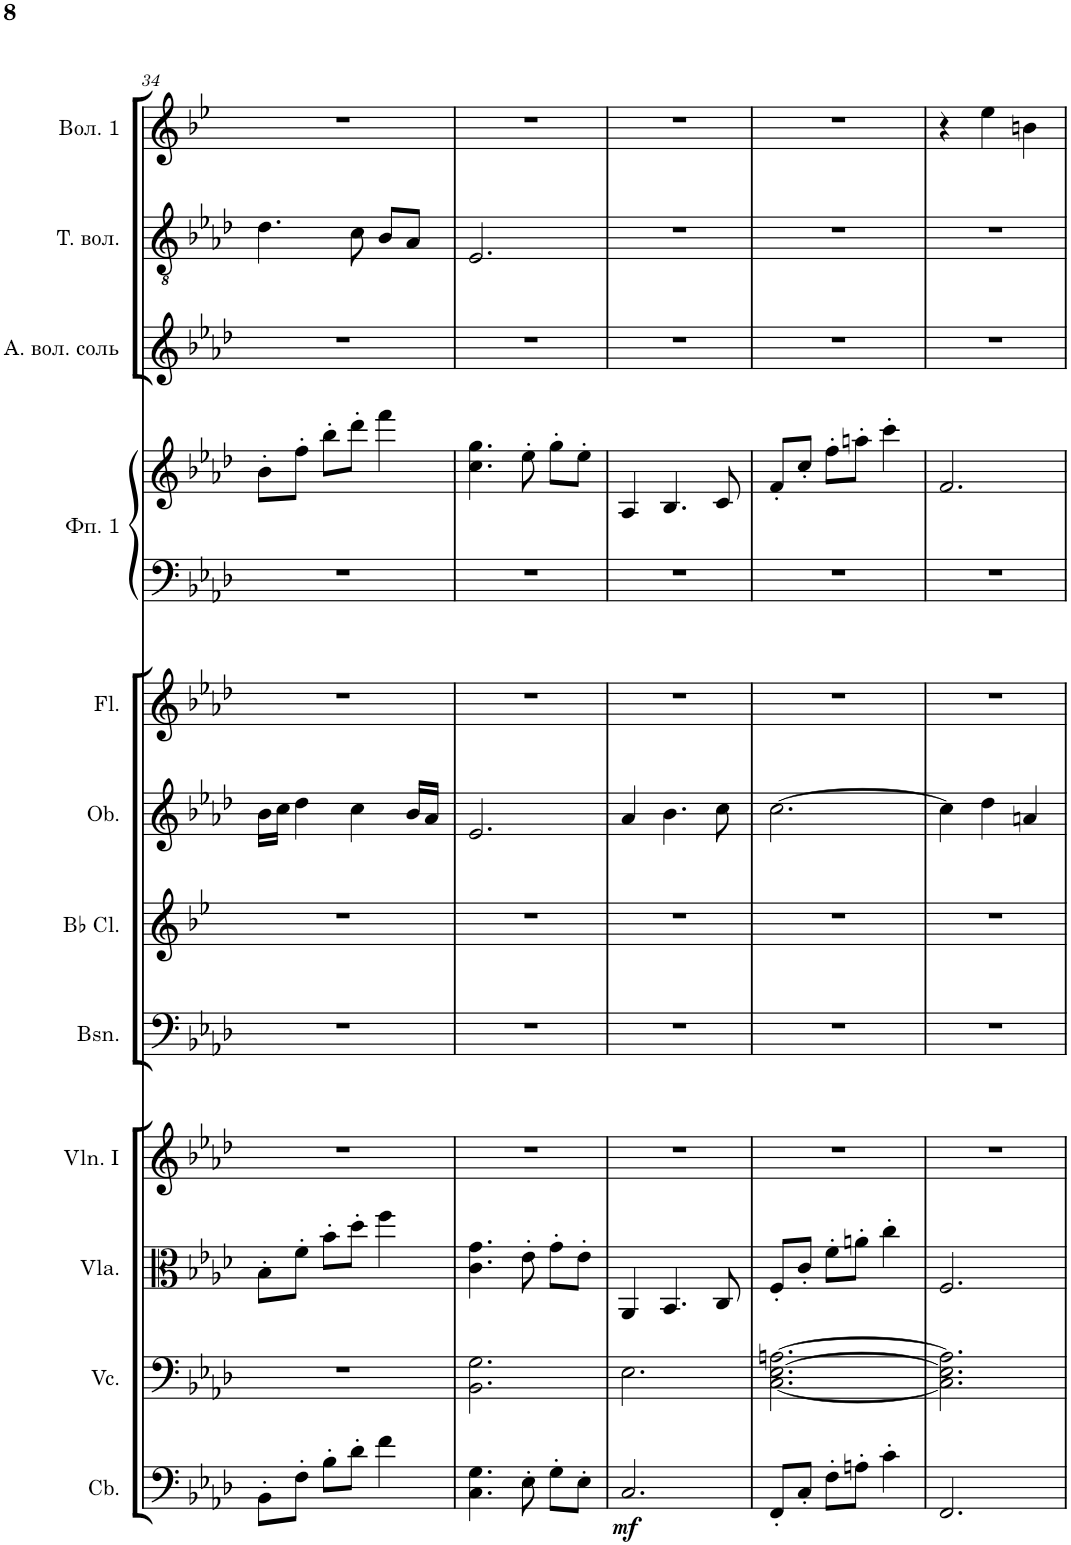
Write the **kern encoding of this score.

**kern	**dynam	**kern	**kern	**kern	**kern	**kern	**kern	**kern	**kern	**kern	**kern	**kern	**kern
*part12	*part12	*part11	*part10	*part9	*part8	*part7	*part6	*part5	*part4	*part4	*part3	*part2	*part1
*staff13	*staff13	*staff12	*staff11	*staff10	*staff9	*staff8	*staff7	*staff6	*staff5	*staff4	*staff3	*staff2	*staff1
*I"Contrabasses	*	*I"Violoncellos	*I"Violas	*I"Violins I	*I"Bassoons	*I"Clarinets in Bb	*I"Oboes	*I"Flutes	*I"Фортепиано 1	*	*I"Альтовая волынка соль	*I"Теноровая волынка	*I"Волынка 1
*I'Cb.	*	*I'Vc.	*I'Vla.	*I'Vln. I	*I'Bsn.	*	*I'Ob.	*I'Fl.	*	*	*	*	*
!!LO:PB:g=z
*clefF4	*	*clefF4	*clefC3	*clefG2	*clefF4	*clefG2	*clefG2	*clefG2	*clefF4	*clefG2	*clefG2	*clefGv2	*clefG2
*Trd7c12	*	*	*	*	*	*Trd1c2	*	*	*	*	*Trd12c21	*Trd12c21	*Trd1c2
*k[b-e-a-d-]	*	*k[b-e-a-d-]	*k[b-e-a-d-]	*k[b-e-a-d-]	*k[b-e-a-d-]	*k[b-e-]	*k[b-e-a-d-]	*k[b-e-a-d-]	*k[b-e-a-d-]	*k[b-e-a-d-]	*k[b-e-a-d-]	*k[b-e-a-d-]	*k[b-e-]
*M3/4	*	*M3/4	*M3/4	*M3/4	*M3/4	*M3/4	*M3/4	*M3/4	*M3/4	*M3/4	*M3/4	*M3/4	*M3/4
=34	=34	=34	=34	=34	=34	=34	=34	=34	=34	=34	=34	=34	=34
8BB-'\L	.	2.r	8B-'\L	2.r	2.r	2.r	16b-\LL	2.r	2.r	8b-'\L	2.r	4.d-\	2.r
.	.	.	.	.	.	.	16cc\JJ	.	.	.	.	.	.
8F'\J	.	.	8f'\J	.	.	.	4dd-\	.	.	8ff'\J	.	.	.
8B-'\L	.	.	8b-'\L	.	.	.	.	.	.	8bb-'\L	.	.	.
8d-'\J	.	.	8dd-'\J	.	.	.	4cc\	.	.	8ddd-'\J	.	8c\	.
4f\	.	.	4ff\	.	.	.	.	.	.	4fff\	.	8B-/L	.
.	.	.	.	.	.	.	16b-/LL	.	.	.	.	8A-/J	.
.	.	.	.	.	.	.	16a-/JJ	.	.	.	.	.	.
=35	=35	=35	=35	=35	=35	=35	=35	=35	=35	=35	=35	=35	=35
4.C\ 4.G\	.	2.BB-\ 2.G\	4.c\ 4.g\	2.r	2.r	2.r	2.e-/	2.r	2.r	4.cc\ 4.gg\	2.r	2.E-/	2.r
8E-'\	.	.	8e-'\	.	.	.	.	.	.	8ee-'\	.	.	.
8G'\L	.	.	8g'\L	.	.	.	.	.	.	8gg'\L	.	.	.
8E-'\J	.	.	8e-'\J	.	.	.	.	.	.	8ee-'\J	.	.	.
=36	=36	=36	=36	=36	=36	=36	=36	=36	=36	=36	=36	=36	=36
!	!LO:DY:b	!	!	!	!	!	!	!	!	!	!	!	!
2.C/	mf	2.E-\	4AA-/	2.r	2.r	2.r	4a-/	2.r	2.r	4A-/	2.r	2.r	2.r
.	.	.	4.BB-/	.	.	.	4.b-\	.	.	4.B-/	.	.	.
.	.	.	8C/	.	.	.	8cc\	.	.	8c/	.	.	.
=37	=37	=37	=37	=37	=37	=37	=37	=37	=37	=37	=37	=37	=37
8FF'/L	.	[2.C\ [2.E-\ [2.An\	8F'/L	2.r	2.r	2.r	[2.cc\	2.r	2.r	8f'/L	2.r	2.r	2.r
8C'/J	.	.	8c'/J	.	.	.	.	.	.	8cc'/J	.	.	.
8F'\L	.	.	8f'\L	.	.	.	.	.	.	8ff'\L	.	.	.
8An'\J	.	.	8an'\J	.	.	.	.	.	.	8aan'\J	.	.	.
4c'\	.	.	4cc'\	.	.	.	.	.	.	4ccc'\	.	.	.
=38	=38	=38	=38	=38	=38	=38	=38	=38	=38	=38	=38	=38	=38
2.FF/	.	2.C\] 2.E-\] 2.A\]	2.F/	2.r	2.r	2.r	4cc\]	2.r	2.r	2.f/	2.r	2.r	4r
.	.	.	.	.	.	.	4dd-\	.	.	.	.	.	4ee-\
.	.	.	.	.	.	.	4an/	.	.	.	.	.	4bn\
=	=	=	=	=	=	=	=	=	=	=	=	=	=
*-	*-	*-	*-	*-	*-	*-	*-	*-	*-	*-	*-	*-	*-
